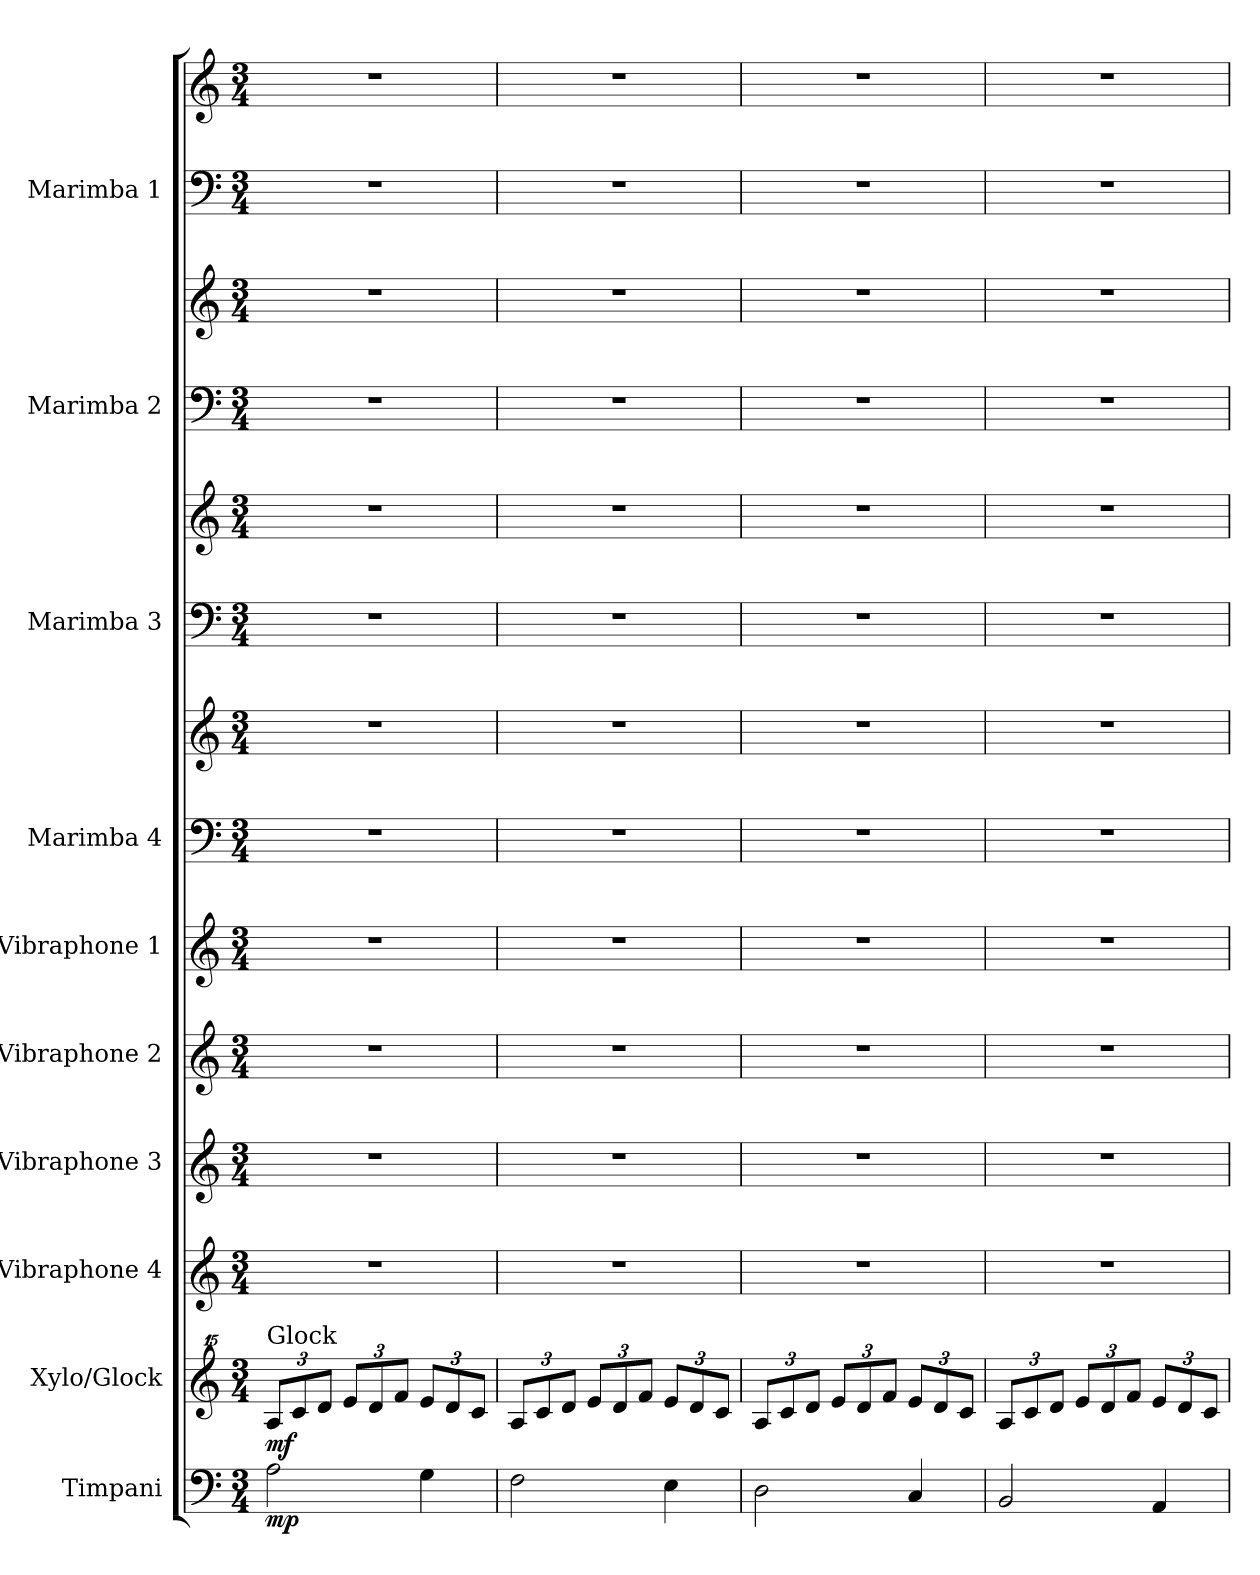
**kern	**dynam	**kern	**dynam	**kern	**kern	**kern	**kern	**kern	**kern	**kern	**kern	**kern	**kern	**kern	**kern
*part10	*part10	*part9	*part9	*part8	*part7	*part6	*part5	*part4	*part4	*part3	*part3	*part2	*part2	*part1	*part1
*staff14	*staff14	*staff13	*staff13	*staff12	*staff11	*staff10	*staff9	*staff8	*staff7	*staff6	*staff5	*staff4	*staff3	*staff2	*staff1
*I"Timpani	*	*I"Xylo/Glock	*	*I"Vibraphone 4	*I"Vibraphone 3	*I"Vibraphone 2	*I"Vibraphone 1	*I"Marimba 4	*	*I"Marimba 3	*	*I"Marimba 2	*	*I"Marimba 1	*
*I'Timp.	*	*I'Xylo	*	*I'V4	*I'V3	*I'V2	*I'V1	*I'M4	*	*I'M3	*	*I'M2	*	*I'M1	*
*clefF4	*	*clefG^^2	*	*clefG2	*clefG2	*clefG2	*clefG2	*clefF4	*clefG2	*clefF4	*clefG2	*clefF4	*clefG2	*clefF4	*clefG2
*k[]	*	*k[]	*	*k[]	*k[]	*k[]	*k[]	*k[]	*k[]	*k[]	*k[]	*k[]	*k[]	*k[]	*k[]
*C:	*	*C:	*	*C:	*C:	*C:	*C:	*C:	*C:	*C:	*C:	*C:	*C:	*C:	*C:
*M3/4	*	*M3/4	*	*M3/4	*M3/4	*M3/4	*M3/4	*M3/4	*M3/4	*M3/4	*M3/4	*M3/4	*M3/4	*M3/4	*M3/4
*MM92	*	*MM92	*	*MM92	*MM92	*MM92	*MM92	*MM92	*MM92	*MM92	*MM92	*MM92	*MM92	*MM92	*MM92
*	*	*Xbrackettup	*	*	*	*	*	*	*	*	*	*	*	*	*
=1	=1	=1	=1	=1	=1	=1	=1	=1	=1	=1	=1	=1	=1	=1	=1
!	!	!LO:TX:a:t=Glock	!	!	!	!	!	!	!	!	!	!	!	!	!
!	!LO:DY:b	!	!LO:DY:b	!	!	!	!	!	!	!	!	!	!	!	!
2A\	mp	12aa/L	mf	2.r	2.r	2.r	2.r	2.r	2.r	2.r	2.r	2.r	2.r	2.r	2.r
.	.	12ccc/	.	.	.	.	.	.	.	.	.	.	.	.	.
.	.	12ddd/J	.	.	.	.	.	.	.	.	.	.	.	.	.
.	.	12eee/L	.	.	.	.	.	.	.	.	.	.	.	.	.
.	.	12ddd/	.	.	.	.	.	.	.	.	.	.	.	.	.
.	.	12fff/J	.	.	.	.	.	.	.	.	.	.	.	.	.
4G\	.	12eee/L	.	.	.	.	.	.	.	.	.	.	.	.	.
.	.	12ddd/	.	.	.	.	.	.	.	.	.	.	.	.	.
.	.	12ccc/J	.	.	.	.	.	.	.	.	.	.	.	.	.
=2	=2	=2	=2	=2	=2	=2	=2	=2	=2	=2	=2	=2	=2	=2	=2
2F\	.	12aa/L	.	2.r	2.r	2.r	2.r	2.r	2.r	2.r	2.r	2.r	2.r	2.r	2.r
.	.	12ccc/	.	.	.	.	.	.	.	.	.	.	.	.	.
.	.	12ddd/J	.	.	.	.	.	.	.	.	.	.	.	.	.
.	.	12eee/L	.	.	.	.	.	.	.	.	.	.	.	.	.
.	.	12ddd/	.	.	.	.	.	.	.	.	.	.	.	.	.
.	.	12fff/J	.	.	.	.	.	.	.	.	.	.	.	.	.
4E\	.	12eee/L	.	.	.	.	.	.	.	.	.	.	.	.	.
.	.	12ddd/	.	.	.	.	.	.	.	.	.	.	.	.	.
.	.	12ccc/J	.	.	.	.	.	.	.	.	.	.	.	.	.
=3	=3	=3	=3	=3	=3	=3	=3	=3	=3	=3	=3	=3	=3	=3	=3
2D\	.	12aa/L	.	2.r	2.r	2.r	2.r	2.r	2.r	2.r	2.r	2.r	2.r	2.r	2.r
.	.	12ccc/	.	.	.	.	.	.	.	.	.	.	.	.	.
.	.	12ddd/J	.	.	.	.	.	.	.	.	.	.	.	.	.
.	.	12eee/L	.	.	.	.	.	.	.	.	.	.	.	.	.
.	.	12ddd/	.	.	.	.	.	.	.	.	.	.	.	.	.
.	.	12fff/J	.	.	.	.	.	.	.	.	.	.	.	.	.
4C/	.	12eee/L	.	.	.	.	.	.	.	.	.	.	.	.	.
.	.	12ddd/	.	.	.	.	.	.	.	.	.	.	.	.	.
.	.	12ccc/J	.	.	.	.	.	.	.	.	.	.	.	.	.
=4	=4	=4	=4	=4	=4	=4	=4	=4	=4	=4	=4	=4	=4	=4	=4
2BB/	.	12aa/L	.	2.r	2.r	2.r	2.r	2.r	2.r	2.r	2.r	2.r	2.r	2.r	2.r
.	.	12ccc/	.	.	.	.	.	.	.	.	.	.	.	.	.
.	.	12ddd/J	.	.	.	.	.	.	.	.	.	.	.	.	.
.	.	12eee/L	.	.	.	.	.	.	.	.	.	.	.	.	.
.	.	12ddd/	.	.	.	.	.	.	.	.	.	.	.	.	.
.	.	12fff/J	.	.	.	.	.	.	.	.	.	.	.	.	.
4AA/	.	12eee/L	.	.	.	.	.	.	.	.	.	.	.	.	.
.	.	12ddd/	.	.	.	.	.	.	.	.	.	.	.	.	.
.	.	12ccc/J	.	.	.	.	.	.	.	.	.	.	.	.	.
=	=	=	=	=	=	=	=	=	=	=	=	=	=	=	=
*-	*-	*-	*-	*-	*-	*-	*-	*-	*-	*-	*-	*-	*-	*-	*-
